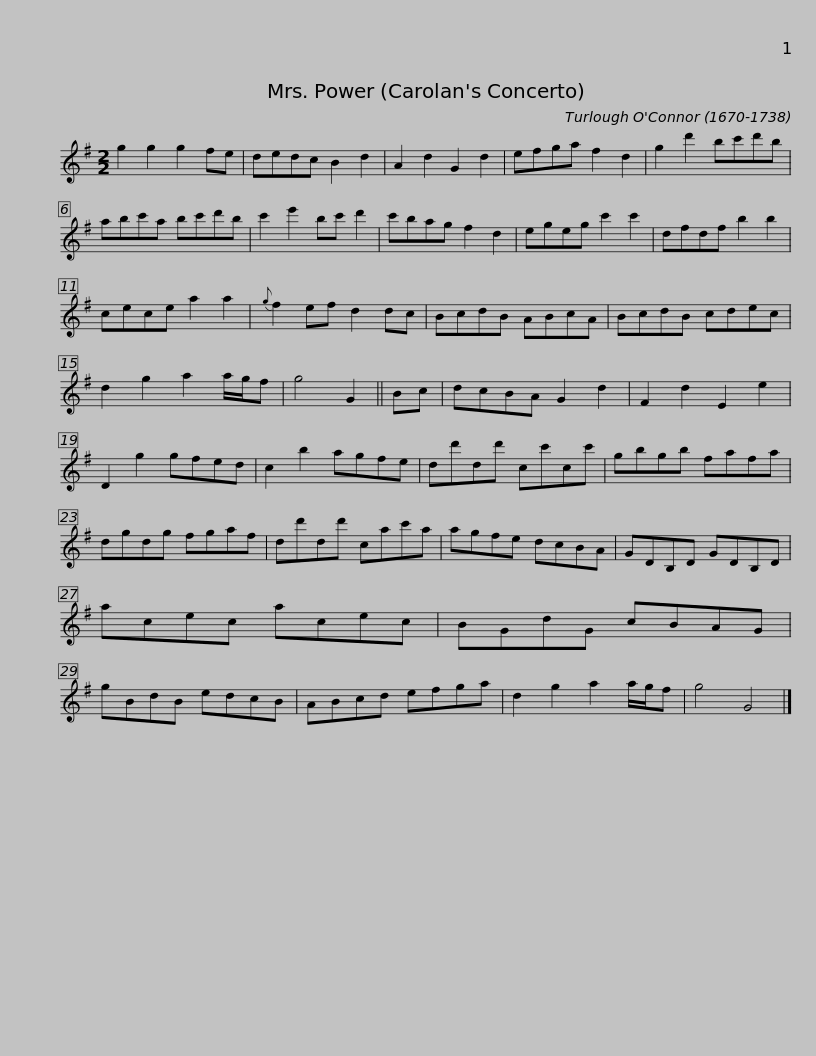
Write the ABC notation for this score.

X:1
L:1/8
M:2/2
I:linebreak $
K:G
V:1 treble
V:1
 g2 g2 g2 fe | dedc B2 d2 | A2 d2 G2 d2 | efga f2 d2 | g2 d'2 bc'd'b | %5
 abc'a bc'd'b |$ c'2 e'2 bc' d'2 | c'bag f2 d2 | egeg c'2 c'2 | dfdf b2 b2 | %10
 cece a2 a2 |{g} f2 ef d2 dc |$ BcdB ABcA | BcdB cdec | d2 g2 a2 a/g/f | %15
 g4 G2 || Bc | dcBA G2 d2 | F2 d2 E2 e2 | D2 g2 gfed |$ %20
 c2 b2 agfe | dd'dd' cc'cc' | gbgb fafa | dgdg fgaf | dd'dd' cac'a |$ %25
 agfe dcBA | GDB,D GDB,D | acec acec | BGdG cBAG | gBdB edcB |$ %30
 ABcd efga | d2 g2 a2 a/g/f | g4 G4 |] %33
